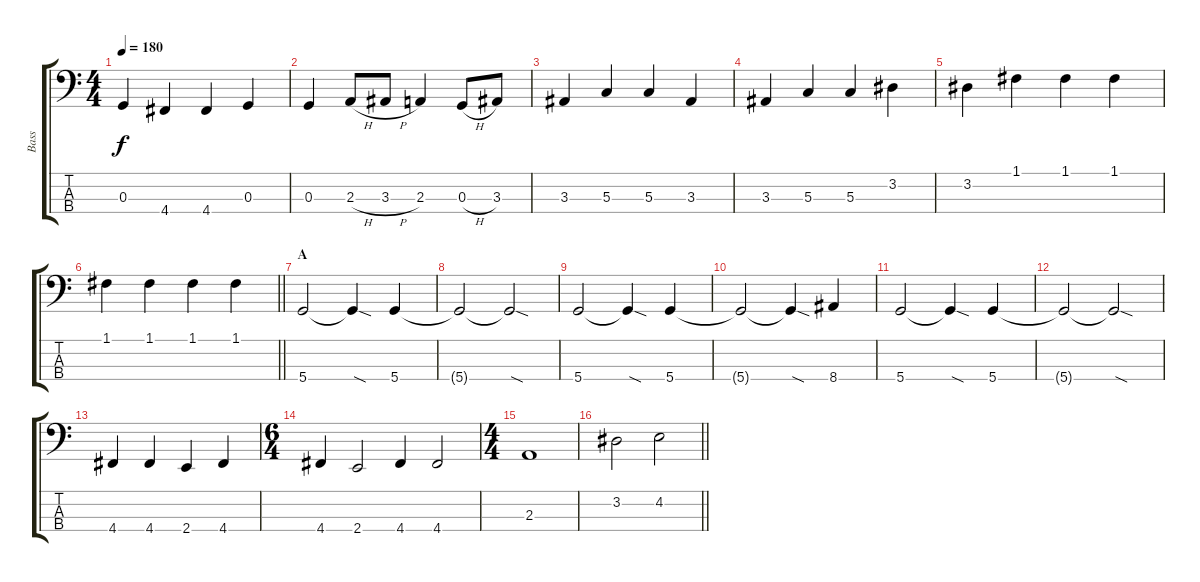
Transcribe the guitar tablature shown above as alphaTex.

\track ("Bass" "Bass") {instrument electricbasspick}
\staff {score tabs}
\tuning (F2 C2 G1 D1) {hide}
\ts (4 4)
\tempo 180
\clef f4
\ks c
0.3.4{dy f} 4.4.4 4.4.4 0.3.4 |
0.3.4 2.3{h}.8 3.3{h}.8 2.3.4 0.3{h}.8 3.3.8 |
3.3.4 5.3.4 5.3.4 3.3.4 |
3.3.4 5.3.4 5.3.4 3.2.4 |
3.2.4 1.1.4 1.1.4 1.1.4 |
\barLineRight lightlight
1.1.4 1.1.4 1.1.4 1.1.4 |
\section ("" "A")
5.4.2 5.4{sod t}.4 5.4.4 |
5.4{t}.2 5.4{sod t}.2 |
5.4.2 5.4{sod t}.4 5.4.4 |
5.4{t}.2 5.4{sod t}.4 8.4.4 |
5.4.2 5.4{sod t}.4 5.4.4 |
5.4{t}.2 5.4{sod t}.2 |
4.4.4 4.4.4 2.4.4 4.4.4 |
\ts (6 4)
4.4.4 2.4.2 4.4.4 4.4.2 |
\ts (4 4)
2.3.1 |
\barLineRight lightlight
3.2.2 4.2.2
